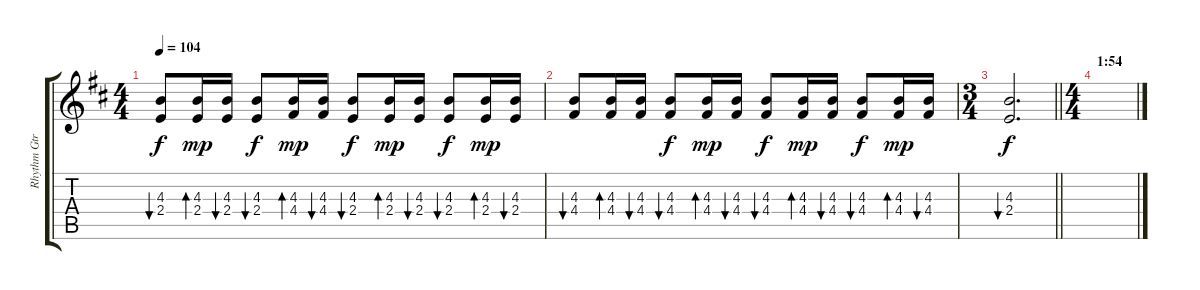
\track ("Rhythm Gtr" "Rhythm Gtr") {instrument acousticguitarsteel}
\staff {score tabs}
\tuning (E4 B3 G3 D3 A2 E2) {hide}
\ts (4 4)
\tempo 104
\clef g2
\ks d
(4.3 2.4).8{bu 60 dy f} (4.3 2.4).16{bd 60 dy mp} (4.3 2.4).16{bu 60} (4.3 2.4).8{bu 60 dy f} (4.3 4.4).16{bd 60 dy mp} (4.3 4.4).16{bu 60} (4.3 2.4).8{bu 60 dy f} (4.3 2.4).16{bd 60 dy mp} (4.3 2.4).16{bu 60} (4.3 2.4).8{bu 60 dy f} (4.3 2.4).16{bd 60 dy mp} (4.3 2.4).16{bu 60} |
(4.3 4.4).8{bu 60} (4.3 4.4).16{bd 60} (4.3 4.4).16{bu 60} (4.3 4.4).8{bu 60 dy f} (4.3 4.4).16{bd 60 dy mp} (4.3 4.4).16{bu 60} (4.3 4.4).8{bu 60 dy f} (4.3 4.4).16{bd 60 dy mp} (4.3 4.4).16{bu 60} (4.3 4.4).8{bu 60 dy f} (4.3 4.4).16{bd 60 dy mp} (4.3 4.4).16{bu 60} |
\ts (3 4)
\barLineRight lightlight
(4.3 2.4).2{d bu 60 dy f} |
\ts (4 4)
\section ("" "1:54")
